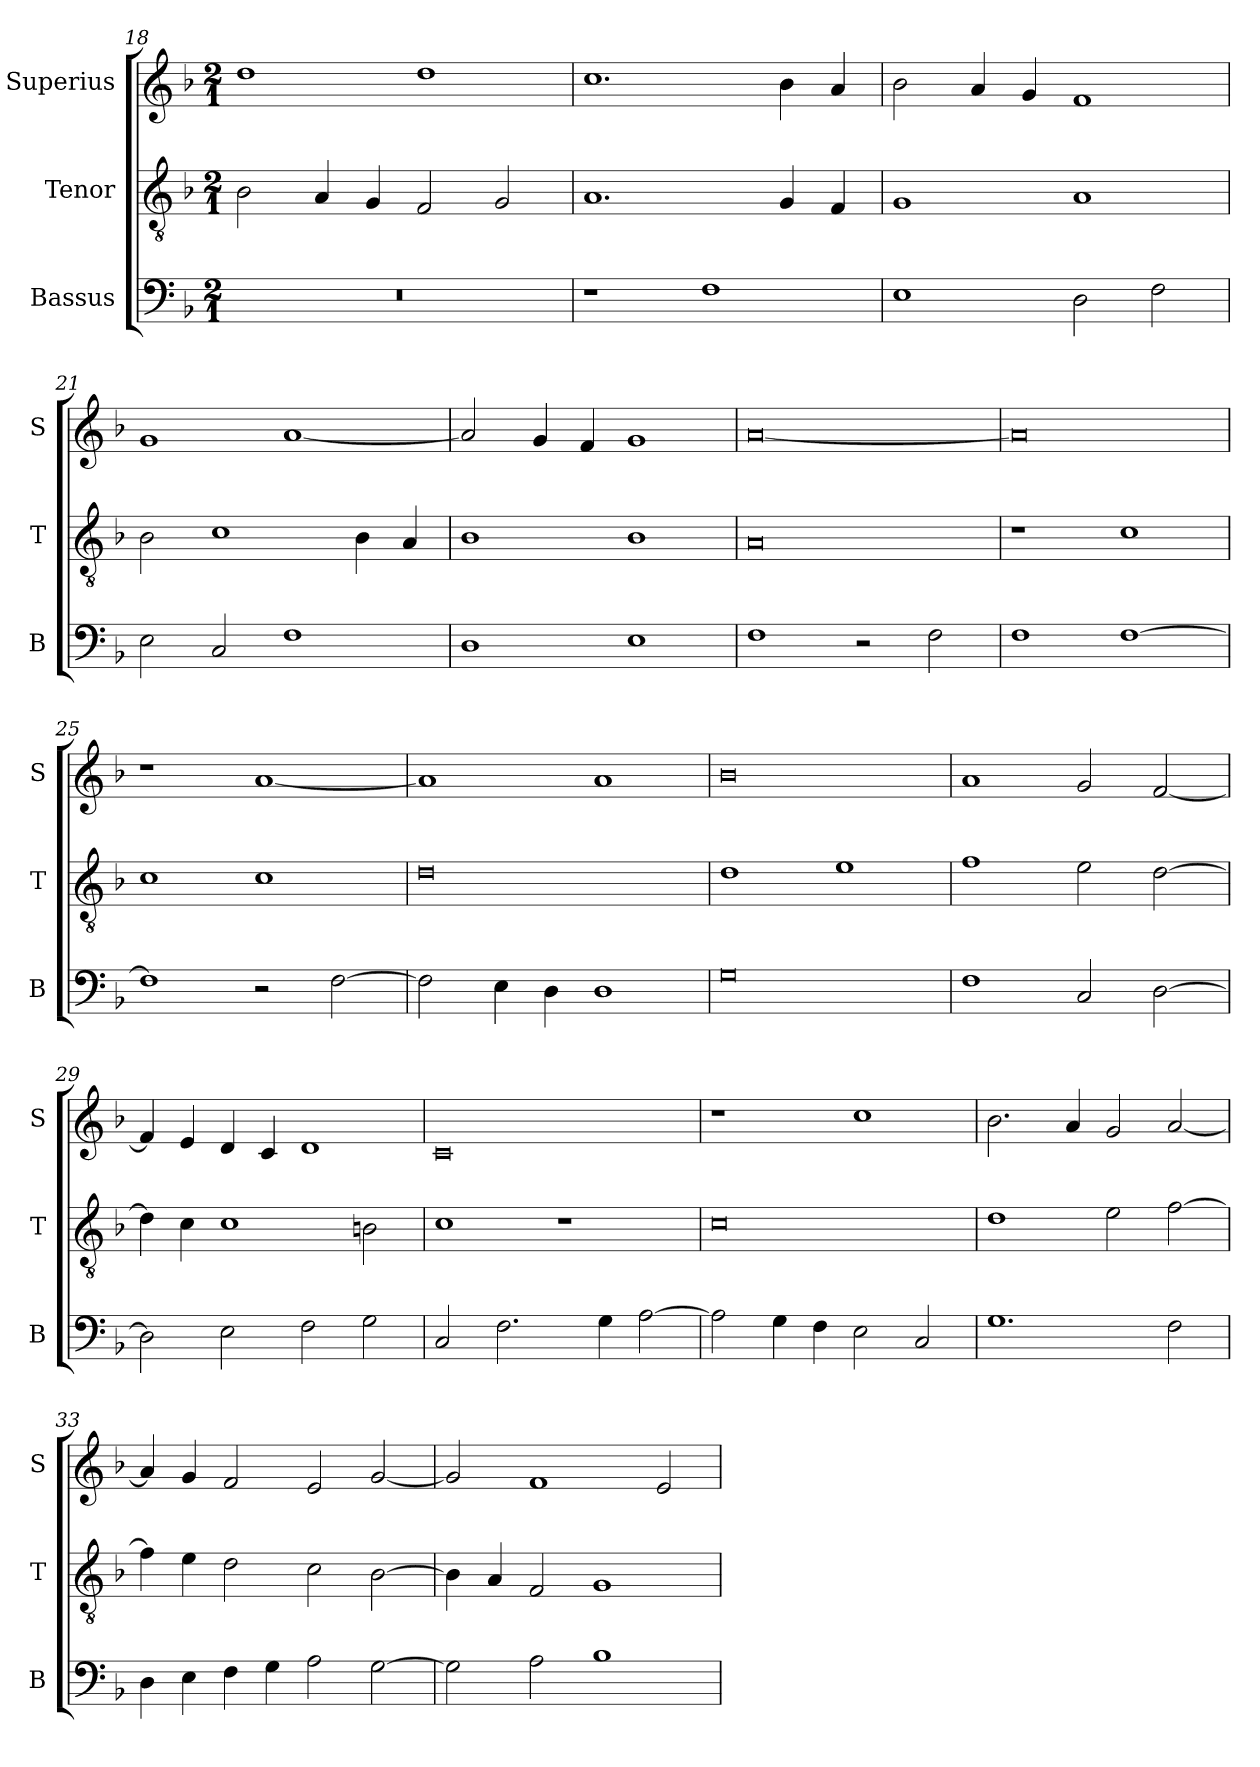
**kern	**kern	**kern
*part3	*part2	*part1
*staff3	*staff2	*staff1
*I"Bassus	*I"Tenor	*I"Superius
*I'B	*I'T	*I'S
*clefF4	*clefGv2	*clefG2
*k[b-]	*k[b-]	*k[b-]
*M2/1	*M2/1	*M2/1
=18	=18	=18
0r	2B-\	1dd
.	4A/	.
.	4G/	.
.	2F/	1dd
.	2G/	.
=19	=19	=19
1r	1.A	1.cc
1F	.	.
.	4G/	4b-\
.	4F/	4a/
=20	=20	=20
1E	1G	2b-\
.	.	4a/
.	.	4g/
2D\	1A	1f
2F\	.	.
=21	=21	=21
2E\	2B-\	1g
2C/	1c	.
1F	.	[1a
.	4B-\	.
.	4A/	.
=22	=22	=22
1D	1B-	2a/]
.	.	4g/
.	.	4f/
1E	1B-	1g
=23	=23	=23
1F	0A	[0a
2r	.	.
2F\	.	.
=24	=24	=24
1F	1r	0a]
[1F	1c	.
=25	=25	=25
1F]	1c	1r
2r	1c	[1a
[2F\	.	.
=26	=26	=26
2F\]	0d	1a]
4E\	.	.
4D\	.	.
1D	.	1a
=27	=27	=27
0G	1d	0b-
.	1e	.
=28	=28	=28
1F	1f	1a
2C/	2e\	2g/
[2D\	[2d\	[2f/
=29	=29	=29
2D\]	4d\]	4f/]
.	4c\	4e/
2E\	1c	4d/
.	.	4c/
2F\	.	1d
2G\	2Bn\	.
=30	=30	=30
2C/	1c	0c
2.F\	.	.
.	1r	.
4G\	.	.
[2A\	.	.
=31	=31	=31
2A\]	0c	1r
4G\	.	.
4F\	.	.
2E\	.	1cc
2C/	.	.
=32	=32	=32
1.G	1d	2.b-\
.	.	4a/
.	2e\	2g/
2F\	[2f\	[2a/
=33	=33	=33
4D\	4f\]	4a/]
4E\	4e\	4g/
4F\	2d\	2f/
4G\	.	.
2A\	2c\	2e/
[2G\	[2B-\	[2g/
=34	=34	=34
2G\]	4B-\]	2g/]
.	4A/	.
2A\	2F/	1f
1B-	1G	.
.	.	2e/
=	=	=
*-	*-	*-
